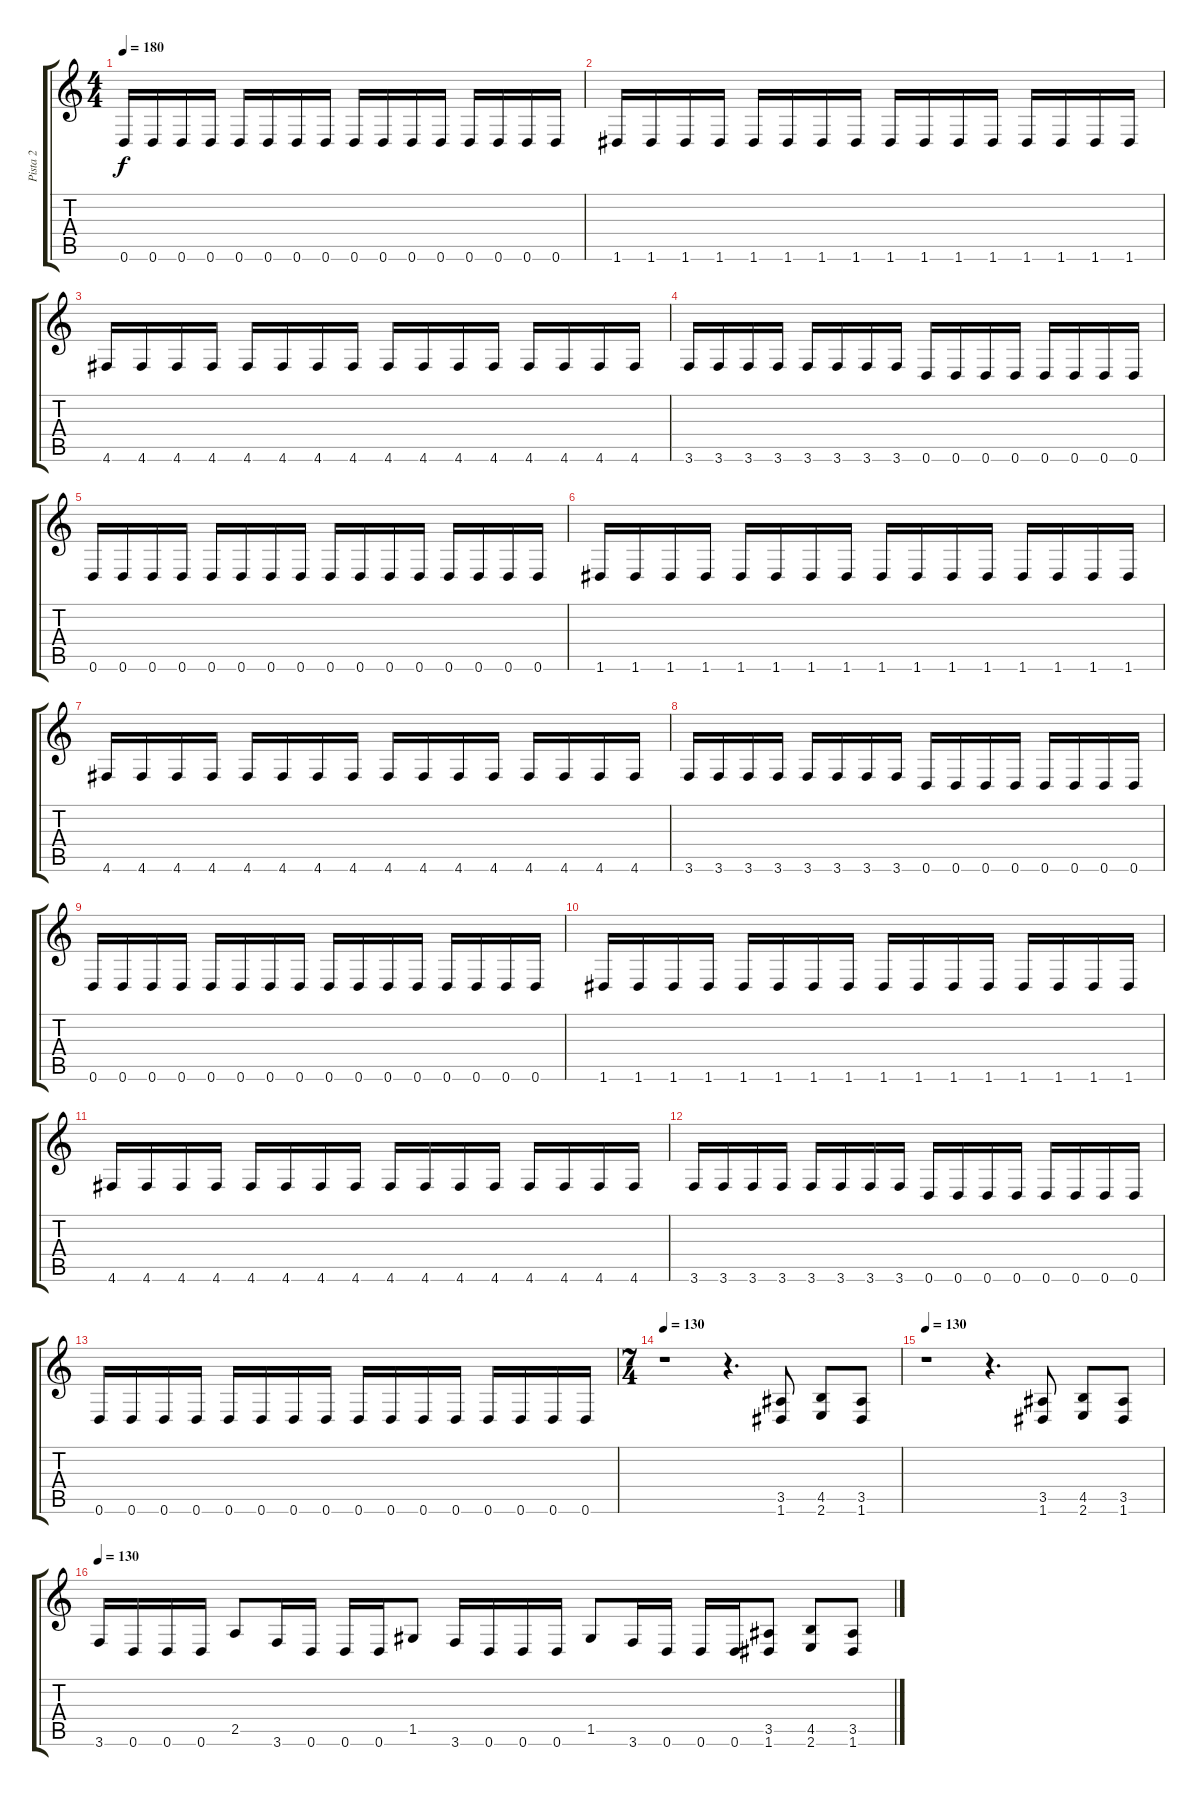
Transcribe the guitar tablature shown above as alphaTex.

\track ("Pista 2" "Pista 2") {instrument distortionguitar}
\staff {score tabs}
\tuning (D4 A3 F3 C3 G2 D2) {hide}
\ts (4 4)
\tempo 180
\clef g2
\ks c
0.6.16{dy f} 0.6.16 0.6.16 0.6.16 0.6.16 0.6.16 0.6.16 0.6.16 0.6.16 0.6.16 0.6.16 0.6.16 0.6.16 0.6.16 0.6.16 0.6.16 |
1.6.16 1.6.16 1.6.16 1.6.16 1.6.16 1.6.16 1.6.16 1.6.16 1.6.16 1.6.16 1.6.16 1.6.16 1.6.16 1.6.16 1.6.16 1.6.16 |
4.6.16 4.6.16 4.6.16 4.6.16 4.6.16 4.6.16 4.6.16 4.6.16 4.6.16 4.6.16 4.6.16 4.6.16 4.6.16 4.6.16 4.6.16 4.6.16 |
3.6.16 3.6.16 3.6.16 3.6.16 3.6.16 3.6.16 3.6.16 3.6.16 0.6.16 0.6.16 0.6.16 0.6.16 0.6.16 0.6.16 0.6.16 0.6.16 |
0.6.16 0.6.16 0.6.16 0.6.16 0.6.16 0.6.16 0.6.16 0.6.16 0.6.16 0.6.16 0.6.16 0.6.16 0.6.16 0.6.16 0.6.16 0.6.16 |
1.6.16 1.6.16 1.6.16 1.6.16 1.6.16 1.6.16 1.6.16 1.6.16 1.6.16 1.6.16 1.6.16 1.6.16 1.6.16 1.6.16 1.6.16 1.6.16 |
4.6.16 4.6.16 4.6.16 4.6.16 4.6.16 4.6.16 4.6.16 4.6.16 4.6.16 4.6.16 4.6.16 4.6.16 4.6.16 4.6.16 4.6.16 4.6.16 |
3.6.16 3.6.16 3.6.16 3.6.16 3.6.16 3.6.16 3.6.16 3.6.16 0.6.16 0.6.16 0.6.16 0.6.16 0.6.16 0.6.16 0.6.16 0.6.16 |
0.6.16 0.6.16 0.6.16 0.6.16 0.6.16 0.6.16 0.6.16 0.6.16 0.6.16 0.6.16 0.6.16 0.6.16 0.6.16 0.6.16 0.6.16 0.6.16 |
1.6.16 1.6.16 1.6.16 1.6.16 1.6.16 1.6.16 1.6.16 1.6.16 1.6.16 1.6.16 1.6.16 1.6.16 1.6.16 1.6.16 1.6.16 1.6.16 |
4.6.16 4.6.16 4.6.16 4.6.16 4.6.16 4.6.16 4.6.16 4.6.16 4.6.16 4.6.16 4.6.16 4.6.16 4.6.16 4.6.16 4.6.16 4.6.16 |
3.6.16 3.6.16 3.6.16 3.6.16 3.6.16 3.6.16 3.6.16 3.6.16 0.6.16 0.6.16 0.6.16 0.6.16 0.6.16 0.6.16 0.6.16 0.6.16 |
0.6.16 0.6.16 0.6.16 0.6.16 0.6.16 0.6.16 0.6.16 0.6.16 0.6.16 0.6.16 0.6.16 0.6.16 0.6.16 0.6.16 0.6.16 0.6.16 |
\ts (7 4)
\tempo 130
r.1 r.4{d} (3.5 1.6).8 (4.5 2.6).8 (3.5 1.6).8 |
\tempo 130
r.1 r.4{d} (3.5 1.6).8 (4.5 2.6).8 (3.5 1.6).8 |
\tempo 130
3.6.16 0.6.16 0.6.16 0.6.16 2.5.8 3.6.16 0.6.16 0.6.16 0.6.16 1.5.8 3.6.16 0.6.16 0.6.16 0.6.16 1.5.8 3.6.16 0.6.16 0.6.16 0.6.16 (3.5 1.6).8 (4.5 2.6).8 (3.5 1.6).8
